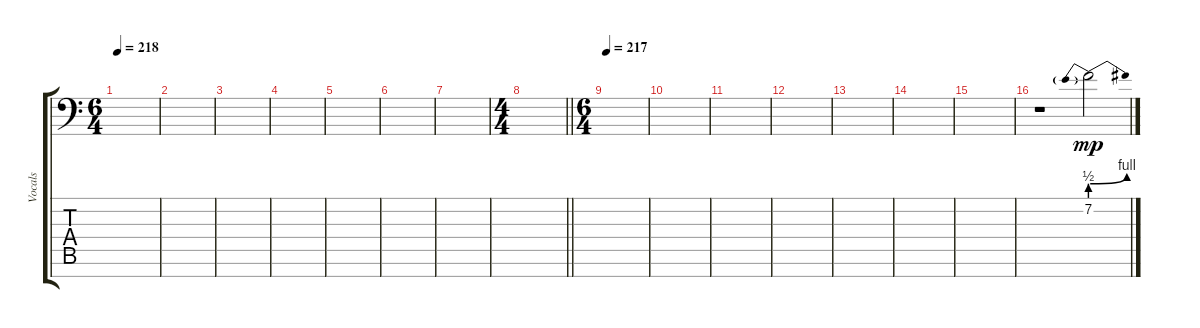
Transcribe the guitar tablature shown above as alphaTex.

\track ("Vocals" "Vocals") {instrument bassoon}
\staff {score tabs}
\tuning (D4 A3 E3 D3 A2 E2 A1) {hide}
\ts (6 4)
\section ("" "")
\tempo 218
\clef f4
\ks c
|
|
|
|
|
|
|
\ts (4 4)
\barLineRight lightlight
|
\ts (6 4)
\section ("" "")
\tempo 217
|
|
|
|
|
|
|
r.1{volume 0} 7.2{be (prebendbend 0 2 60 4)}.2{dy mp volume 9}
